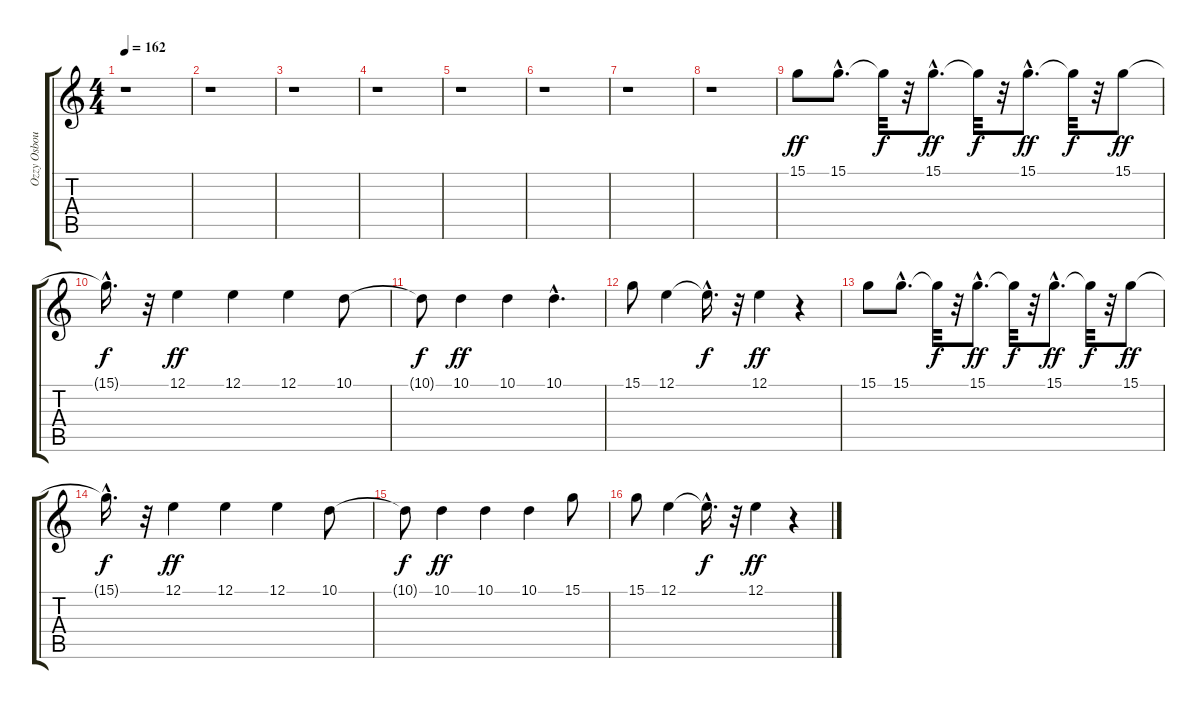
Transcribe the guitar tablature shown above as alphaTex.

\track ("Ozzy Osbourne" "Ozzy Osbou") {instrument choiraahs}
\staff {score tabs}
\tuning (E4 B3 G3 D3 A2 E2) {hide}
\ts (4 4)
\tempo 162
\clef g2
\ks c
r.1{dy ff} |
r.1 |
r.1 |
r.1 |
r.1 |
r.1 |
r.1 |
r.1 |
15.1.8 15.1{hac}.8{d} 15.1{t}.32{dy f} r.32 15.1{hac}.8{d dy ff} 15.1{t}.32{dy f} r.32 15.1{hac}.8{d dy ff} 15.1{t}.32{dy f} r.32 15.1.8{dy ff} |
15.1{hac t}.16{d dy f} r.32 12.1.4{dy ff} 12.1.4 12.1.4 10.1.8 |
10.1{t}.8{dy f} 10.1.4{dy ff} 10.1.4 10.1{hac}.4{d} |
15.1.8 12.1.4 12.1{hac t}.16{d dy f} r.32 12.1.4{dy ff} r.4 |
15.1.8 15.1{hac}.8{d} 15.1{t}.32{dy f} r.32 15.1{hac}.8{d dy ff} 15.1{t}.32{dy f} r.32 15.1{hac}.8{d dy ff} 15.1{t}.32{dy f} r.32 15.1.8{dy ff} |
15.1{hac t}.16{d dy f} r.32 12.1.4{dy ff} 12.1.4 12.1.4 10.1.8 |
10.1{t}.8{dy f} 10.1.4{dy ff} 10.1.4 10.1.4 15.1.8 |
15.1.8 12.1.4 12.1{hac t}.16{d dy f} r.32 12.1.4{dy ff} r.4
